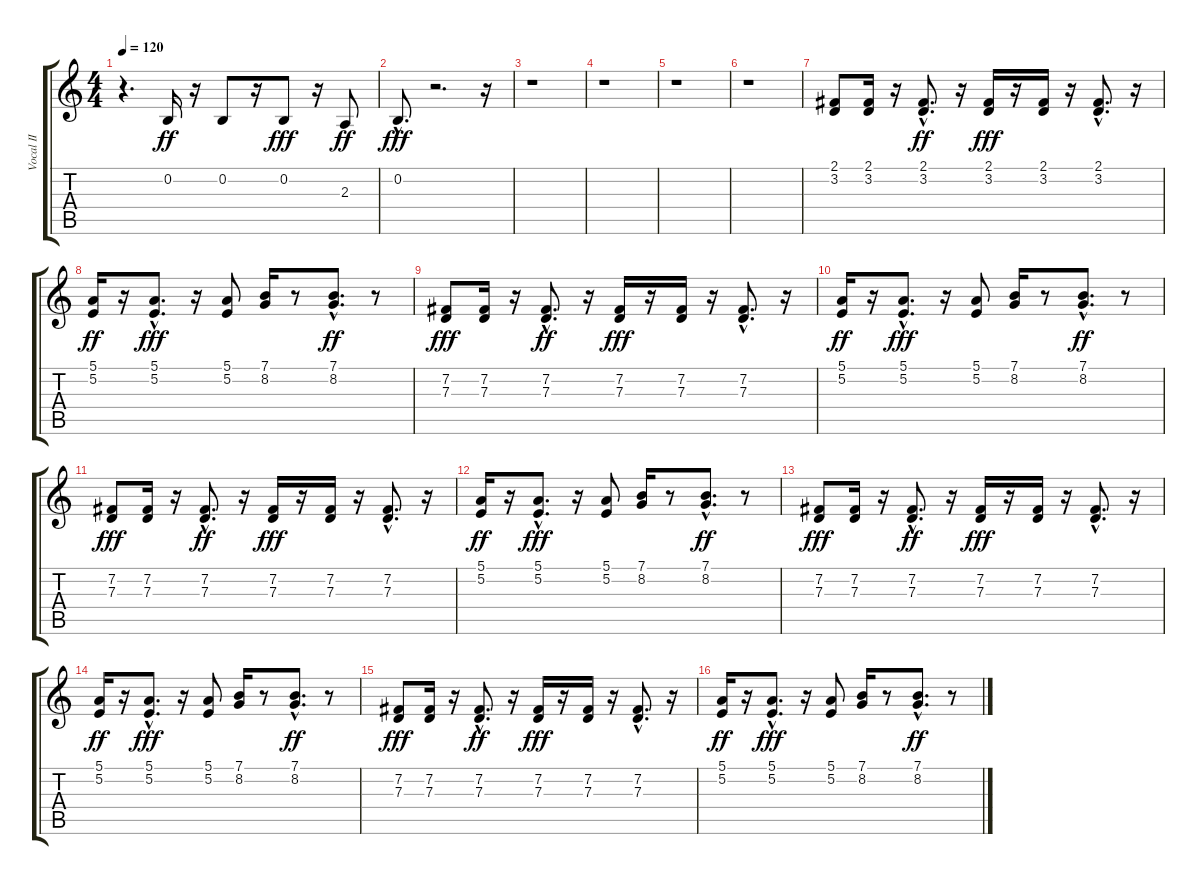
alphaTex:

\track ("Vocal II" "Vocal II") {instrument honkytonkpiano}
\staff {score tabs}
\tuning (E4 B3 G3 D3 A2 E2) {hide}
\ts (4 4)
\tempo 120
\clef g2
\ks c
r.4{d dy ff} 0.2.16 r.16 0.2.8 r.16 0.2.8{dy fff} r.16 2.3.8{dy ff} |
0.2{hac}.8{d dy fff} r.2{d} r.16 |
r.1 |
r.1 |
r.1 |
r.1 |
(2.1 3.2).8 (2.1 3.2).16 r.16 (2.1{hac} 3.2{hac}).8{d dy ff} r.16 (2.1 3.2).16{dy fff} r.16 (2.1 3.2).16 r.16 (2.1{hac} 3.2{hac}).8{d} r.16 |
(5.1 5.2).16{dy ff} r.16 (5.1{hac} 5.2{hac}).8{d dy fff} r.16 (5.1 5.2).8 (7.1 8.2).16 r.8 (7.1{hac} 8.2{hac}).8{d dy ff} r.8 |
(7.2 7.3).8{dy fff} (7.2 7.3).16 r.16 (7.2{hac} 7.3{hac}).8{d dy ff} r.16 (7.2 7.3).16{dy fff} r.16 (7.2 7.3).16 r.16 (7.2{hac} 7.3{hac}).8{d} r.16 |
(5.1 5.2).16{dy ff} r.16 (5.1{hac} 5.2{hac}).8{d dy fff} r.16 (5.1 5.2).8 (7.1 8.2).16 r.8 (7.1{hac} 8.2{hac}).8{d dy ff} r.8 |
(7.2 7.3).8{dy fff} (7.2 7.3).16 r.16 (7.2{hac} 7.3{hac}).8{d dy ff} r.16 (7.2 7.3).16{dy fff} r.16 (7.2 7.3).16 r.16 (7.2{hac} 7.3{hac}).8{d} r.16 |
(5.1 5.2).16{dy ff} r.16 (5.1{hac} 5.2{hac}).8{d dy fff} r.16 (5.1 5.2).8 (7.1 8.2).16 r.8 (7.1{hac} 8.2{hac}).8{d dy ff} r.8 |
(7.2 7.3).8{dy fff} (7.2 7.3).16 r.16 (7.2{hac} 7.3{hac}).8{d dy ff} r.16 (7.2 7.3).16{dy fff} r.16 (7.2 7.3).16 r.16 (7.2{hac} 7.3{hac}).8{d} r.16 |
(5.1 5.2).16{dy ff} r.16 (5.1{hac} 5.2{hac}).8{d dy fff} r.16 (5.1 5.2).8 (7.1 8.2).16 r.8 (7.1{hac} 8.2{hac}).8{d dy ff} r.8 |
(7.2 7.3).8{dy fff} (7.2 7.3).16 r.16 (7.2{hac} 7.3{hac}).8{d dy ff} r.16 (7.2 7.3).16{dy fff} r.16 (7.2 7.3).16 r.16 (7.2{hac} 7.3{hac}).8{d} r.16 |
(5.1 5.2).16{dy ff} r.16 (5.1{hac} 5.2{hac}).8{d dy fff} r.16 (5.1 5.2).8 (7.1 8.2).16 r.8 (7.1{hac} 8.2{hac}).8{d dy ff} r.8
